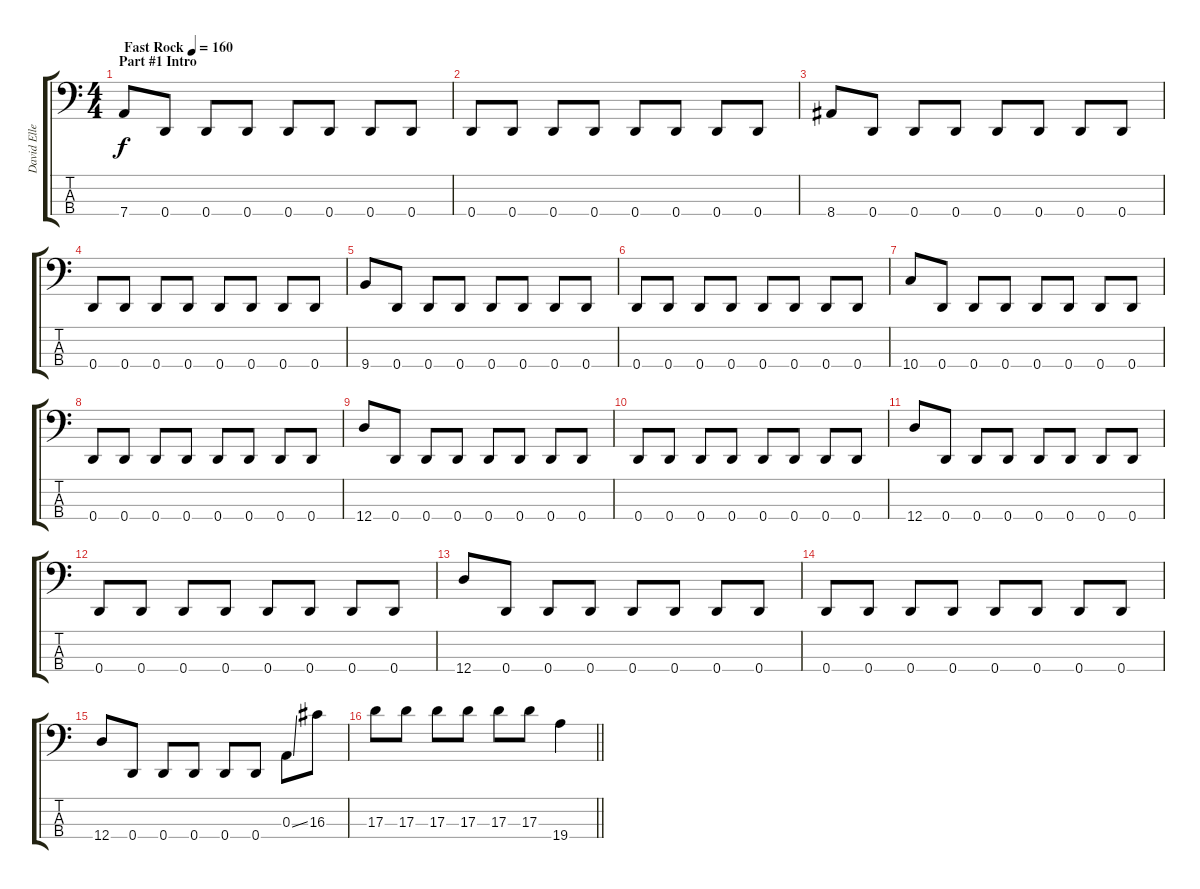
\track ("David Ellefson" "David Elle") {instrument electricbasspick}
\staff {score tabs}
\tuning (G2 D2 A1 D1) {hide}
\ts (4 4)
\section ("" "Part #1 Intro")
\tempo (160 "Fast Rock")
\clef f4
\ks c
7.4.8{dy f instrument electricbasspick} 0.4.8 0.4.8 0.4.8 0.4.8 0.4.8 0.4.8 0.4.8 |
0.4.8 0.4.8 0.4.8 0.4.8 0.4.8 0.4.8 0.4.8 0.4.8 |
8.4.8 0.4.8 0.4.8 0.4.8 0.4.8 0.4.8 0.4.8 0.4.8 |
0.4.8 0.4.8 0.4.8 0.4.8 0.4.8 0.4.8 0.4.8 0.4.8 |
9.4.8 0.4.8 0.4.8 0.4.8 0.4.8 0.4.8 0.4.8 0.4.8 |
0.4.8 0.4.8 0.4.8 0.4.8 0.4.8 0.4.8 0.4.8 0.4.8 |
10.4.8 0.4.8 0.4.8 0.4.8 0.4.8 0.4.8 0.4.8 0.4.8 |
0.4.8 0.4.8 0.4.8 0.4.8 0.4.8 0.4.8 0.4.8 0.4.8 |
12.4.8 0.4.8 0.4.8 0.4.8 0.4.8 0.4.8 0.4.8 0.4.8 |
0.4.8 0.4.8 0.4.8 0.4.8 0.4.8 0.4.8 0.4.8 0.4.8 |
12.4.8 0.4.8 0.4.8 0.4.8 0.4.8 0.4.8 0.4.8 0.4.8 |
0.4.8 0.4.8 0.4.8 0.4.8 0.4.8 0.4.8 0.4.8 0.4.8 |
12.4.8 0.4.8 0.4.8 0.4.8 0.4.8 0.4.8 0.4.8 0.4.8 |
0.4.8 0.4.8 0.4.8 0.4.8 0.4.8 0.4.8 0.4.8 0.4.8 |
12.4.8 0.4.8 0.4.8 0.4.8 0.4.8 0.4.8 0.3{ss}.8 16.3.8 |
\barLineRight lightlight
17.3.8 17.3.8 17.3.8 17.3.8 17.3.8 17.3.8 19.4{ss}.4
